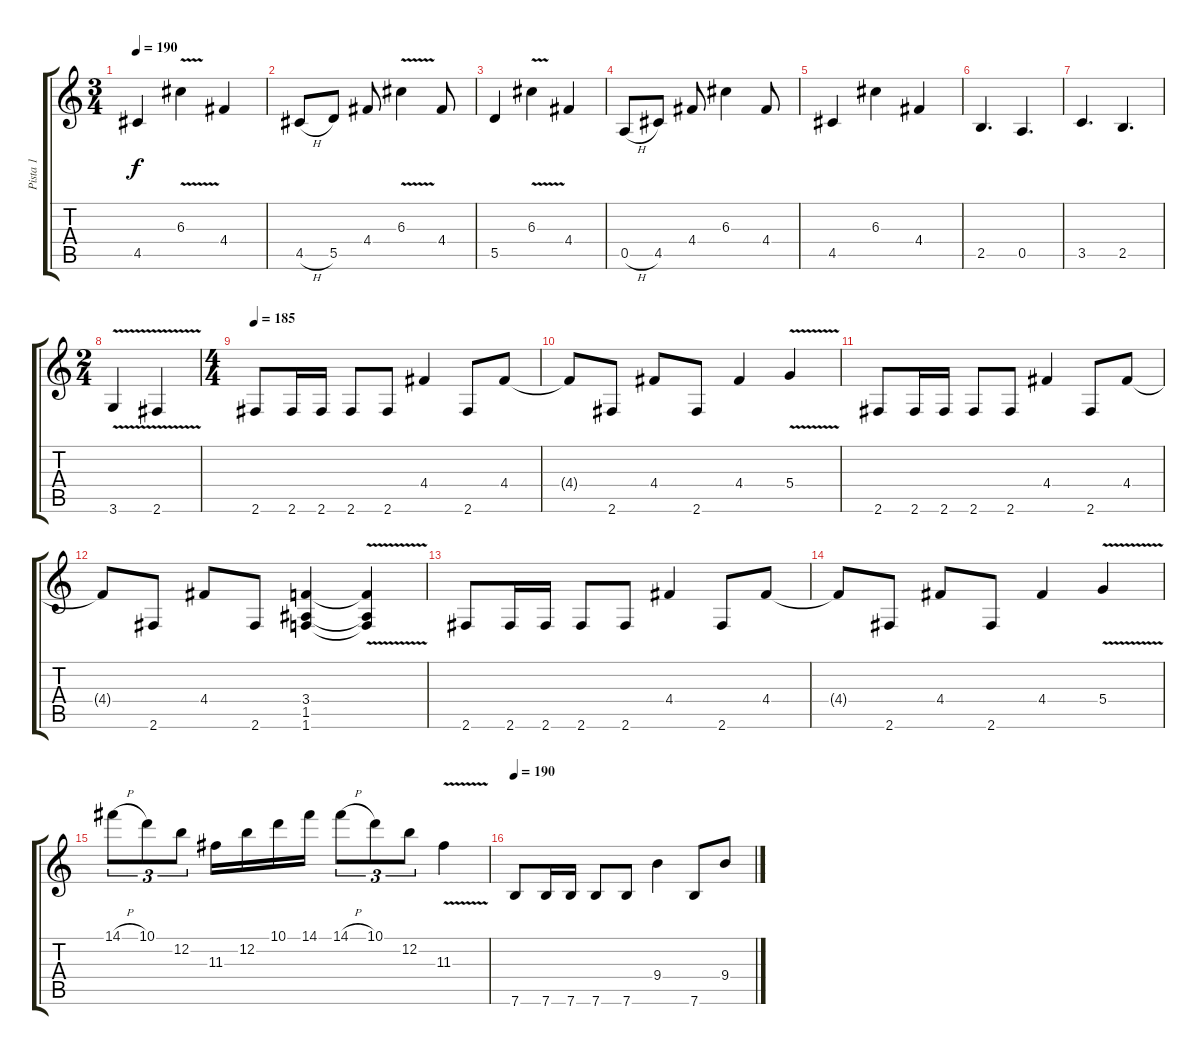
\track ("Pista 1" "Pista 1") {instrument overdrivenguitar}
\staff {score tabs}
\tuning (E4 B3 G3 D3 A2 E2) {hide}
\ts (3 4)
\tempo 190
\clef g2
\ks c
4.5.4{dy f} 6.3{v}.4 4.4.4 |
4.5{h}.8 5.5.8 4.4.8 6.3{v}.4 4.4.8 |
5.5.4 6.3{v}.4 4.4.4 |
0.5{h}.8 4.5.8 4.4.8 6.3.4 4.4.8 |
4.5.4 6.3.4 4.4.4 |
2.5.4{d} 0.5.4{d} |
3.5.4{d} 2.5.4{d} |
\ts (2 4)
3.6{v}.4 2.6{v}.4 |
\ts (4 4)
\tempo 185
2.6.8 2.6.16 2.6.16 2.6.8 2.6.8 4.4.4 2.6.8 4.4.8 |
4.4{t}.8 2.6.8 4.4.8 2.6.8 4.4.4 5.4{v}.4 |
2.6.8 2.6.16 2.6.16 2.6.8 2.6.8 4.4.4 2.6.8 4.4.8 |
4.4{t}.8 2.6.8 4.4.8 2.6.8 (3.4 1.5 1.6).4 (3.4{v t} 1.5{t} 1.6{t}).4 |
2.6.8 2.6.16 2.6.16 2.6.8 2.6.8 4.4.4 2.6.8 4.4.8 |
4.4{t}.8 2.6.8 4.4.8 2.6.8 4.4.4 5.4{v}.4 |
14.1{h}.8{tu (3 2)} 10.1.8{tu (3 2)} 12.2.8{tu (3 2)} 11.3.16 12.2.16 10.1.16 14.1.16 14.1{h}.8{tu (3 2)} 10.1.8{tu (3 2)} 12.2.8{tu (3 2)} 11.3{v}.4 |
\tempo 190
7.6.8 7.6.16 7.6.16 7.6.8 7.6.8 9.4.4 7.6.8 9.4.8
